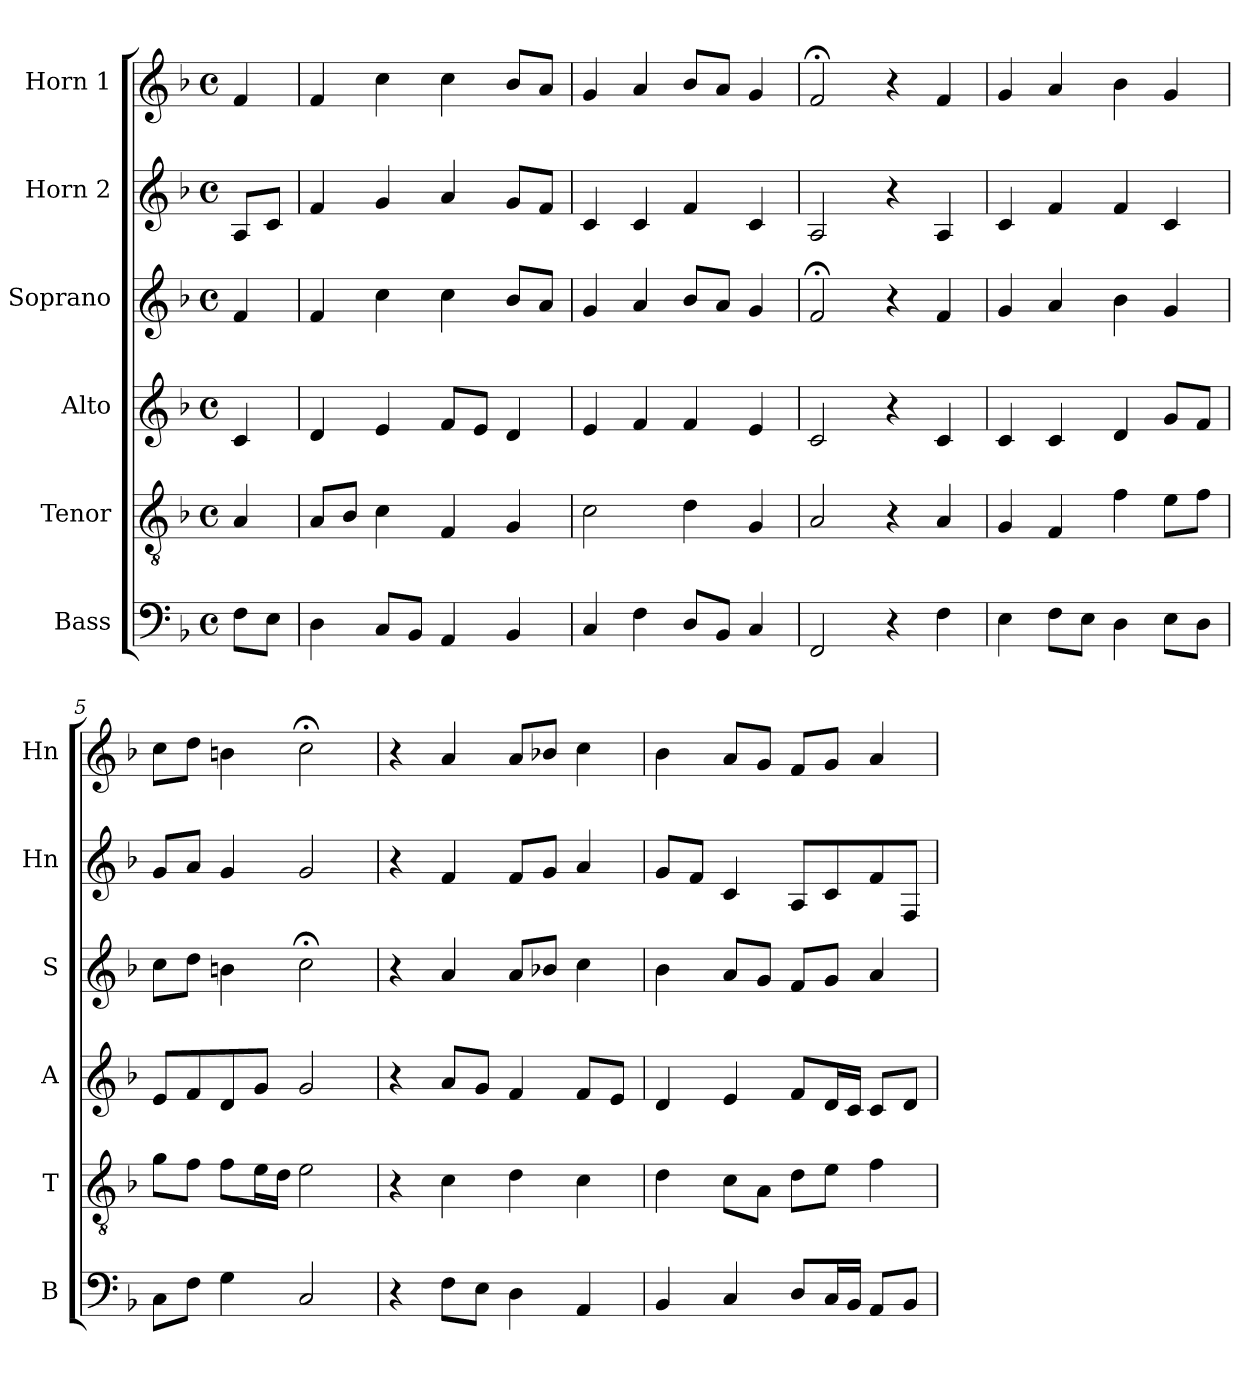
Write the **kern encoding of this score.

**kern	**kern	**kern	**kern	**kern	**kern
*part6	*part5	*part4	*part3	*part2	*part1
*staff6	*staff5	*staff4	*staff3	*staff2	*staff1
*I"Bass	*I"Tenor	*I"Alto	*I"Soprano	*I"Horn 2	*I"Horn 1
*I'B	*I'T	*I'A	*I'S	*I'Hn	*I'Hn
*clefF4	*clefGv2	*clefG2	*clefG2	*clefG2	*clefG2
*	*	*	*	*ITrd4c7	*ITrd4c7
*k[b-]	*k[b-]	*k[b-]	*k[b-]	*k[b-e-]	*k[b-e-]
*F:	*F:	*F:	*F:	*B-:	*B-:
*M4/4	*M4/4	*M4/4	*M4/4	*M4/4	*M4/4
*met(c)	*met(c)	*met(c)	*met(c)	*met(c)	*met(c)
=	=	=	=	=	=
8F\L	4A/	4c/	4f/	8D/L	4B-/
8E\J	.	.	.	8F/J	.
=1	=1	=1	=1	=1	=1
4D\	8A/L	4d/	4f/	4B-/	4B-/
.	8B-/J	.	.	.	.
8C/L	4c\	4e/	4cc\	4c/	4f\
8BB-/J	.	.	.	.	.
4AA/	4F/	8f/L	4cc\	4d/	4f\
.	.	8e/J	.	.	.
4BB-/	4G/	4d/	8b-/L	8c/L	8e-/L
.	.	.	8a/J	8B-/J	8d/J
=2	=2	=2	=2	=2	=2
4C/	2c\	4e/	4g/	4F/	4c/
4F\	.	4f/	4a/	4F/	4d/
8D/L	4d\	4f/	8b-/L	4B-/	8e-/L
8BB-/J	.	.	8a/J	.	8d/J
4C/	4G/	4e/	4g/	4F/	4c/
=3	=3	=3	=3	=3	=3
2FF/	2A/	2c/	2f;</	2D/	2B-;</
4r	4r	4r	4r	4r	4r
4F\	4A/	4c/	4f/	4D/	4B-/
=4	=4	=4	=4	=4	=4
4E\	4G/	4c/	4g/	4F/	4c/
8F\L	4F/	4c/	4a/	4B-/	4d/
8E\J	.	.	.	.	.
4D\	4f\	4d/	4b-\	4B-/	4e-\
8E\L	8e\L	8g/L	4g/	4F/	4c/
8D\J	8f\J	8f/J	.	.	.
!!LO:LB:g=z
=5	=5	=5	=5	=5	=5
8C\L	8g\L	8e/L	8cc\L	8c/L	8f\L
8F\J	8f\J	8f/	8dd\J	8d/J	8g\J
4G\	8f\L	8d/	4bn\	4c/	4en\
.	16e\L	8g/J	.	.	.
.	16d\JJ	.	.	.	.
2C/	2e\	2g/	2cc;<\	2c/	2f;<\
=6	=6	=6	=6	=6	=6
4r	4r	4r	4r	4r	4r
8F\L	4c\	8a/L	4a/	4B-/	4d/
8E\J	.	8g/J	.	.	.
4D\	4d\	4f/	8a/L	8B-/L	8d/L
.	.	.	8b-X/J	8c/J	8e-X/J
4AA/	4c\	8f/L	4cc\	4d/	4f\
.	.	8e/J	.	.	.
=7	=7	=7	=7	=7	=7
4BB-/	4d\	4d/	4b-\	8c/L	4e-\
.	.	.	.	8B-/J	.
4C/	8c\L	4e/	8a/L	4F/	8d/L
.	8A\J	.	8g/J	.	8c/J
8D/L	8d\L	8f/L	8f/L	8D/L	8B-/L
16C/L	8e\J	16d/L	8g/J	8F/	8c/J
16BB-/JJ	.	16c/JJ	.	.	.
8AA/L	4f\	8c/L	4a/	8B-/	4d/
8BB-/J	.	8d/J	.	8BB-/J	.
=	=	=	=	=	=
*-	*-	*-	*-	*-	*-
